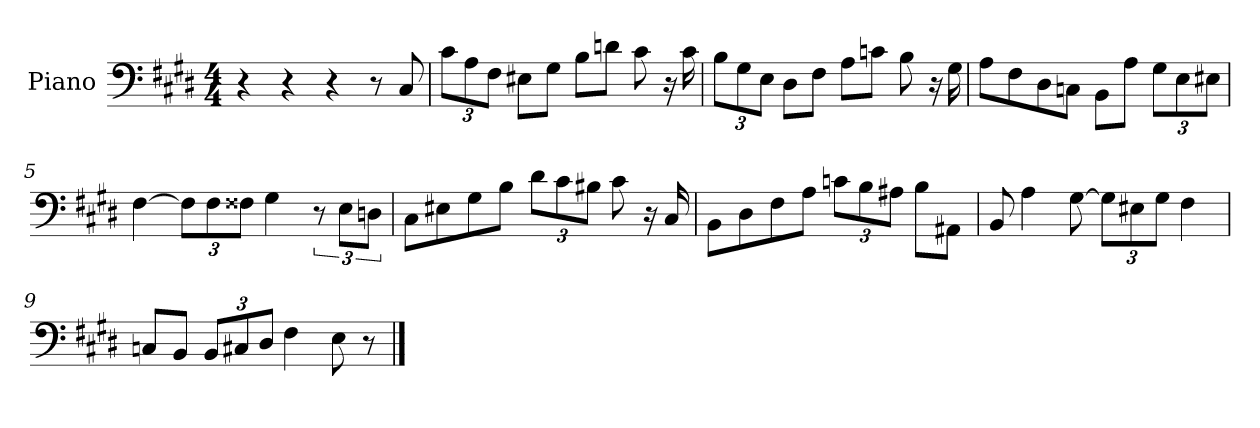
**kern
*part1
*staff1
*I"Piano
*I'Pno
*clefF4
*k[f#c#g#d#]
*E:
*M4/4
=1
4r
4r
4r
8r
8C#/
=2
12c#\L
12A\
12F#\J
8E#X\L
8G#\J
8B\L
8dn\J
8c#\
16r
16c#\
=3
12B\L
12G#\
12E\J
8D#\L
8F#\J
8A\L
8cn\J
8B\
16r
16G#\
=4
8A\L
8F#\
8D#\
8Cn\J
8BB\L
8A\J
12G#\L
12E\
12E#X\J
=5
[4F#\
12F#\L]
12F#\
12F##X\J
4G#\
12r
12E\L
12Dn\J
=6
8C#\L
8E#X\
8G#\
8B\J
12d#\L
12c#\
12B#X\J
8c#\
16r
16C#/
=7
8BB\L
8D#\
8F#\
8A\J
12cn\L
12B\
12A#X\J
8B\L
8AA#X\J
=8
8BB/
4A\
[8G#\
12G#\L]
12E#X\
12G#\J
4F#\
=9
8Cn/L
8BB/J
12BB/L
12C#X/
12D#/J
4F#\
8E\
8r
==
*-
